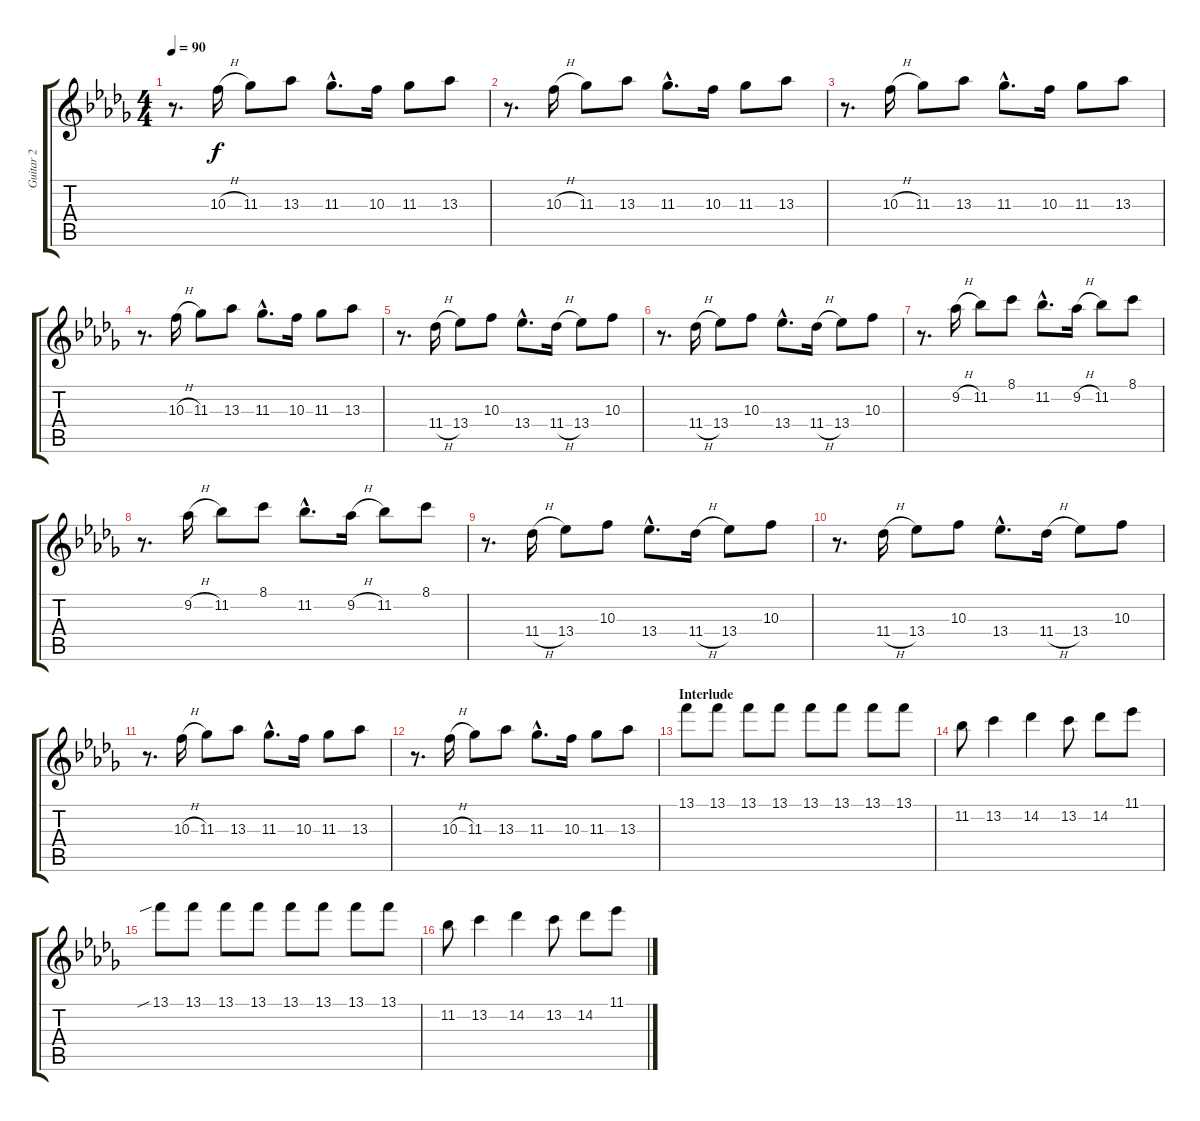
\track ("Guitar 2" "Guitar 2") {instrument acousticguitarnylon}
\staff {score tabs}
\tuning (E4 B3 G3 D3 A2 E2) {hide}
\ts (4 4)
\tempo 90
\clef g2
\ks db
r.8{d dy f} 10.3{h}.16 11.3.8 13.3.8 11.3{hac}.8{d} 10.3.16 11.3.8 13.3.8 |
r.8{d} 10.3{h}.16 11.3.8 13.3.8 11.3{hac}.8{d} 10.3.16 11.3.8 13.3.8 |
r.8{d} 10.3{h}.16 11.3.8 13.3.8 11.3{hac}.8{d} 10.3.16 11.3.8 13.3.8 |
r.8{d} 10.3{h}.16 11.3.8 13.3.8 11.3{hac}.8{d} 10.3.16 11.3.8 13.3.8 |
r.8{d} 11.4{h}.16 13.4.8 10.3.8 13.4{hac}.8{d} 11.4{h}.16 13.4.8 10.3.8 |
r.8{d} 11.4{h}.16 13.4.8 10.3.8 13.4{hac}.8{d} 11.4{h}.16 13.4.8 10.3.8 |
r.8{d} 9.2{h}.16 11.2.8 8.1.8 11.2{hac}.8{d} 9.2{h}.16 11.2.8 8.1.8 |
r.8{d} 9.2{h}.16 11.2.8 8.1.8 11.2{hac}.8{d} 9.2{h}.16 11.2.8 8.1.8 |
r.8{d} 11.4{h}.16 13.4.8 10.3.8 13.4{hac}.8{d} 11.4{h}.16 13.4.8 10.3.8 |
r.8{d} 11.4{h}.16 13.4.8 10.3.8 13.4{hac}.8{d} 11.4{h}.16 13.4.8 10.3.8 |
r.8{d} 10.3{h}.16 11.3.8 13.3.8 11.3{hac}.8{d} 10.3.16 11.3.8 13.3.8 |
r.8{d} 10.3{h}.16 11.3.8 13.3.8 11.3{hac}.8{d} 10.3.16 11.3.8 13.3.8 |
\section ("" "Interlude")
13.1.8{volume 14 instrument distortionguitar} 13.1.8 13.1.8 13.1.8 13.1.8 13.1.8 13.1.8 13.1.8 |
11.2.8 13.2.4 14.2.4 13.2.8 14.2.8 11.1.8 |
13.1{sib}.8 13.1.8 13.1.8 13.1.8 13.1.8 13.1.8 13.1.8 13.1.8 |
11.2.8 13.2.4 14.2.4 13.2.8 14.2.8 11.1.8
